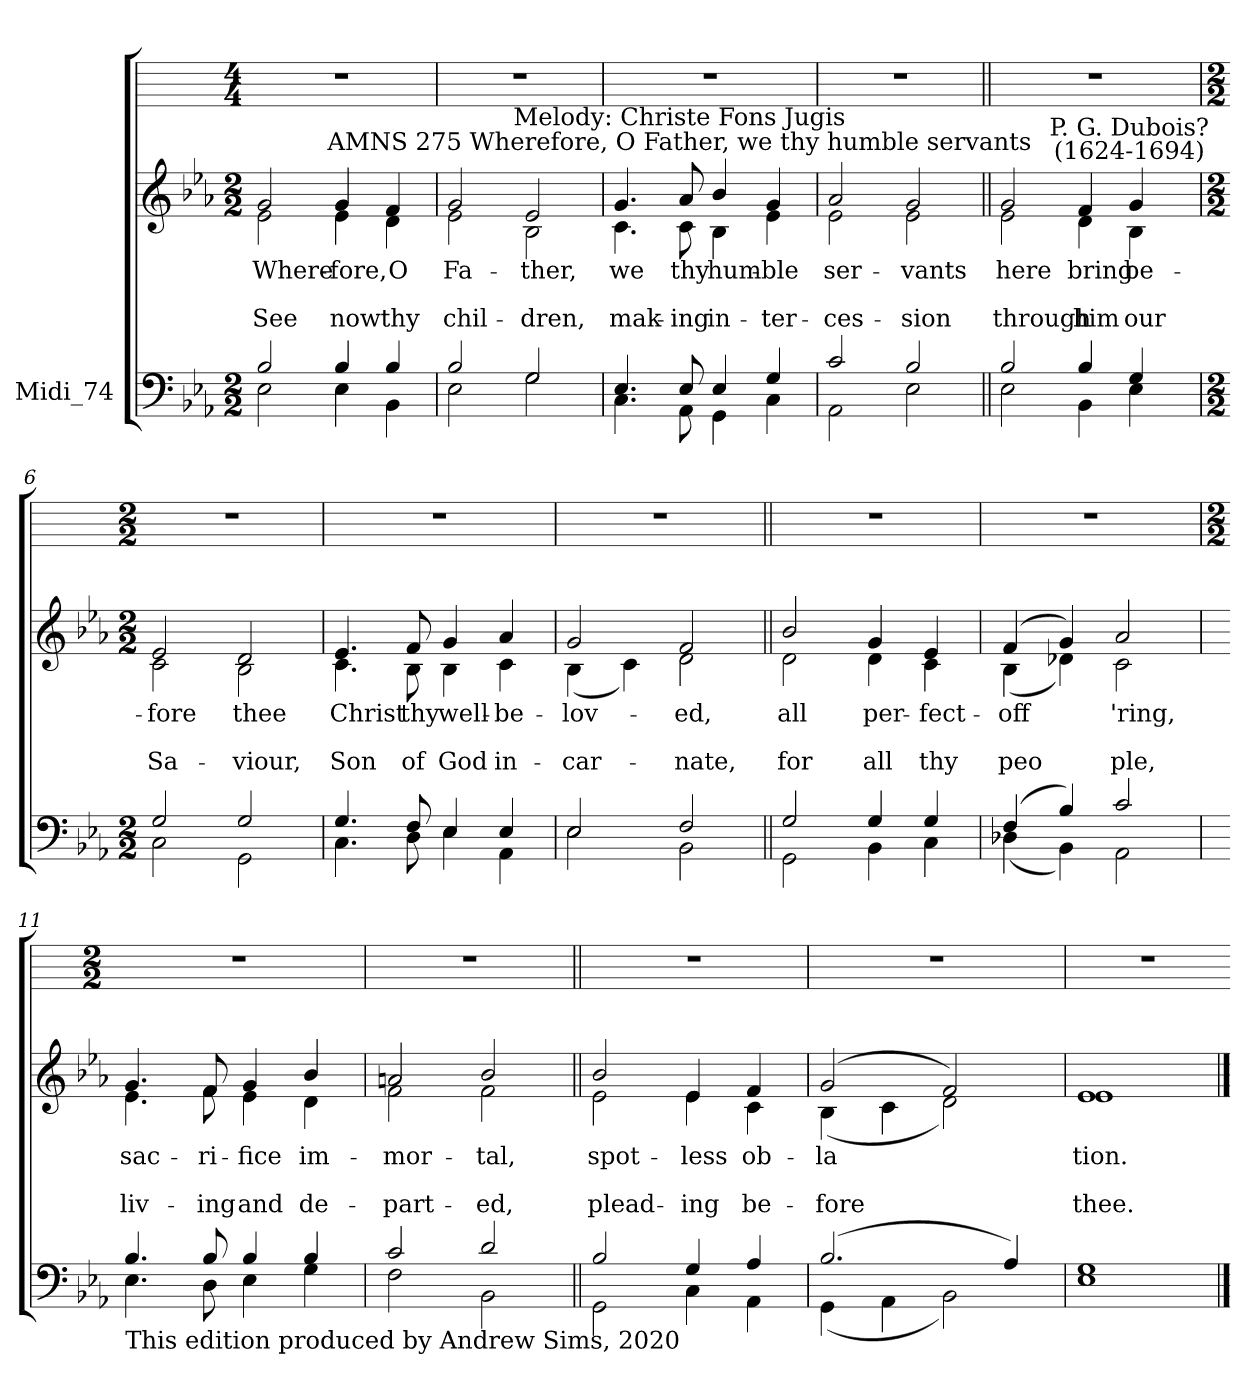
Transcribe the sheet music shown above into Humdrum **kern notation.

**kern	**kern	**text	**text	**text	**kern
*part3	*part2	*part2	*part2	*part2	*part1
*staff3	*staff2	*staff2	*staff2	*staff2	*staff1
*I"Midi_74	*	*	*	*	*
*clefF4	*clefG2	*	*	*	*
*k[b-e-a-]	*k[b-e-a-]	*	*	*	*
*E-:	*E-:	*	*	*	*
*M2/2	*M2/2	*	*	*	*M4/4
=1	=1	=1	=1	=1	=1
*^	*	*	*	*	*
!	!	!LO:TX:a:cj:t=W. H. H. Jervois\n(1852-1905)	!	!	!	!
!	!	!	!LO:LY:b	!	!LO:LY:b	!
*	*	*^	*	*	*	*
2B-/	2E-\	2g/	2e-\	Where-	.	-See	1r
!	!	!	!	!LO:LY:b	!	!LO:LY:b	!
4B-/	4E-\	4g/	4e-\	fore,	.	now	.
!	!	!	!	!LO:LY:b	!	!LO:LY:b	!
4B-/	4BB-\	4f/	4d\	O	.	thy	.
=2	=2	=2	=2	=2	=2	=2	=2
!	!	!	!	!LO:LY:b	!	!LO:LY:b	!
2B-/	2E-\	2g/	2e-\	Fa-	.	-chil-	1r
!	!	!	!	!LO:LY:b	!	!LO:LY:b	!
2G/	2G\	2e-/	2B-\	-ther,	.	dren,	.
=3	=3	=3	=3	=3	=3	=3	=3
!	!	!	!	!LO:LY:b	!	!LO:LY:b	!
4.E-/	4.C\	4.g/	4.c\	we	.	mak-	1r
!	!	!LO:TX:a:cj:t=AMNS 275 Wherefore, O Father, we thy humble servants	!	!	!	!	!
!	!	!LO:TX:a:cj:t=Melody&colon; Christe Fons Jugis	!	!	!	!	!
!	!	!	!	!LO:LY:b	!	!LO:LY:b	!
8E-/	8AA-\	8a-/	8c\	-thy	.	ing	.
!	!	!	!	!LO:LY:b	!	!LO:LY:b	!
4E-/	4GG\	4b-/	4B-\	hum-	.	-in-	.
!	!	!	!	!LO:LY:b	!	!LO:LY:b	!
4G/	4C\	4g/	4e-\	-ble	.	ter-	.
=4	=4	=4	=4	=4	=4	=4	=4
!	!	!	!	!LO:LY:b	!	!LO:LY:b	!
2c/	2AA-\	2a-/	2e-\	-ser-	.	-ces-	1r
!	!	!	!	!LO:LY:b	!	!LO:LY:b	!
2B-/	2E-\	2g/	2e-\	-vants	.	sion	.
=5||	=5||	=5||	=5||	=5||	=5||	=5||	=5||
!	!	!	!	!LO:LY:b	!	!LO:LY:b	!
2B-/	2E-\	2g/	2e-\	here	.	through	1r
!	!	!	!	!LO:LY:b	!	!LO:LY:b	!
4B-/	4BB-\	4f/	4d\	bring	.	him	.
!	!	!LO:TX:a:cj:t=P. G. Dubois?\n(1624-1694)	!	!	!	!	!
!	!	!	!	!LO:LY:b	!	!LO:LY:b	!
4G/	4E-\	4g/	4B-\	be-	.	-our	.
!!LO:LB:g=z
=6	=6	=6	=6	=6	=6	=6	=6
*M2/2	*	*M2/2	*	*	*	*	*M2/2
!	!	!	!	!LO:LY:b	!	!LO:LY:b	!
2G/	2C\	2e-/	2c\	fore	.	Sa-	1r
!	!	!	!	!LO:LY:b	!	!LO:LY:b	!
2G/	2GG\	2d/	2B-\	-thee	.	viour,	.
=7	=7	=7	=7	=7	=7	=7	=7
!	!	!	!	!LO:LY:b	!	!LO:LY:b	!
4.G/	4.C\	4.e-/	4.c\	Christ	.	Son	1r
!	!	!	!	!LO:LY:b	!	!LO:LY:b	!
8F/	8D\	8f/	8B-\	thy	.	of	.
!	!	!	!	!LO:LY:b	!	!LO:LY:b	!
4E-/	4E-\	4g/	4B-\	well-	.	-God	.
!	!	!	!	!LO:LY:b	!	!LO:LY:b	!
4E-/	4AA-\	4a-/	4c\	be-	.	-in-	.
=8	=8	=8	=8	=8	=8	=8	=8
!	!	!	!	!LO:LY:b	!	!LO:LY:b	!
2E-/	2E-\	2g/	(<4B-\	-lov-	.	-car-	1r
.	.	.	4c\)	.	.	.	.
!	!	!	!	!LO:LY:b	!	!LO:LY:b	!
2F/	2BB-\	2f/	2d\	-ed,	.	nate,	.
=9||	=9||	=9||	=9||	=9||	=9||	=9||	=9||
!	!	!	!	!LO:LY:b	!	!LO:LY:b	!
2G/	2GG\	2b-/	2d\	all	.	for	1r
!	!	!	!	!LO:LY:b	!	!LO:LY:b	!
4G/	4BB-\	4g/	4d\	per-	.	-all	.
!	!	!	!	!LO:LY:b	!	!LO:LY:b	!
4G/	4C\	4e-/	4c\	fect-	.	-thy	.
=10	=10	=10	=10	=10	=10	=10	=10
!	!	!	!	!LO:LY:b	!	!LO:LY:b	!
(>4F/	(<4D-X\	(>4f/	(<4B-\	off	.	peo	1r
4B-/)	4BB-\)	4g/)	4d-X\)	.	.	.	.
!	!	!	!	!LO:LY:b	!	!LO:LY:b	!
2c/	2AA-\	2a-/	2c\	'ring,	.	ple,	.
!!LO:LB:g=z
=11	=11	=11	=11	=11	=11	=11	=11
*	*	*	*	*	*	*	*M2/2
!LO:TX:b:t=This edition produced by Andrew Sims, 2020	!	!	!	!	!	!	!
!	!	!	!	!LO:LY:b	!	!LO:LY:b	!
4.B-/	4.E-\	4.g/	4.e-\	sac-	.	-liv-	1r
!	!	!	!	!LO:LY:b	!	!LO:LY:b	!
8B-/	8D\	8f/	8f\	-ri-	.	-ing	.
!	!	!	!	!LO:LY:b	!	!LO:LY:b	!
4B-/	4E-\	4g/	4e-\	fice	.	and	.
!	!	!	!	!LO:LY:b	!	!LO:LY:b	!
4B-/	4G\	4b-/	4d\	im-	.	-de-	.
=12	=12	=12	=12	=12	=12	=12	=12
!	!	!	!	!LO:LY:b	!	!LO:LY:b	!
2c/	2F\	2an/	2f\	-mor-	.	-part-	1r
!	!	!	!	!LO:LY:b	!	!LO:LY:b	!
2d/	2BB-\	2b-/	2f\	-tal,	.	ed,	.
=13||	=13||	=13||	=13||	=13||	=13||	=13||	=13||
!	!	!	!	!LO:LY:b	!	!LO:LY:b	!
2B-/	2GG\	2b-/	2e-\	spot-	.	-plead-	1r
!	!	!	!	!LO:LY:b	!	!LO:LY:b	!
4G/	4C\	4e-/	4e-\	-less	.	ing	.
!	!	!	!	!LO:LY:b	!	!LO:LY:b	!
4A-/	4AA-\	4f/	4c\	ob-	.	-be-	.
=14	=14	=14	=14	=14	=14	=14	=14
!	!	!	!	!LO:LY:b	!	!LO:LY:b	!
(>2.B-/	(<4GG\	(>2g/	(<4B-\	-la	.	fore	1r
.	4AA-\	.	4c\	.	.	.	.
.	2BB-\)	2f/)	2d\)	.	.	.	.
4A-/)	.	.	.	.	.	.	.
=15	=15	=15	=15	=15	=15	=15	=15
!	!	!	!	!LO:LY:b	!	!LO:LY:b	!
1G/	1E-\	1e-/	1e-\	tion.	.	thee.	1r
*v	*v	*	*	*	*	*	*
*	*v	*v	*	*	*	*
==	==	=	=	=	=
*-	*-	*-	*-	*-	*-
